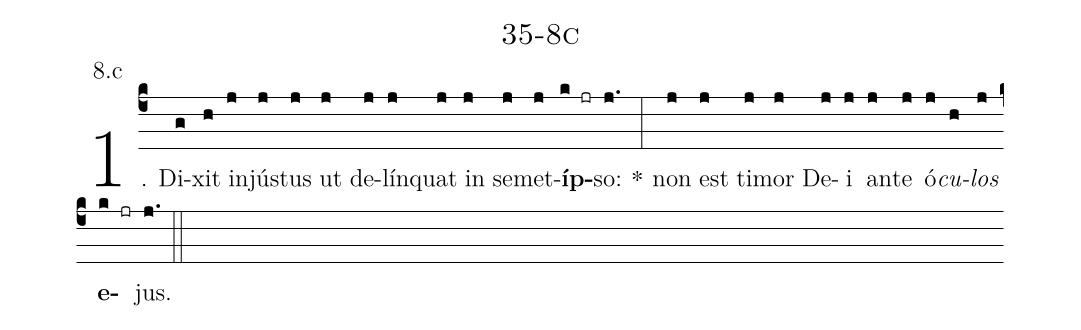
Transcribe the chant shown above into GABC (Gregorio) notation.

name: 35-8c;
annotation: 8.c;
%%
(c4)1. Di(g)xit(h) in(j)jús(j)tus(j) ut(j) de(j)lín(j)quat(j) in(j) se(j)met(j)<b>íp</b>(k jr)so:(j.) *(:) non(j) est(j) ti(j)mor(j) De(j)i(j) an(j)te(j) ó(j)<i>cu</i>(h)<i>los</i>(j) <b>e</b>(k jr)jus.(j.) (::)
